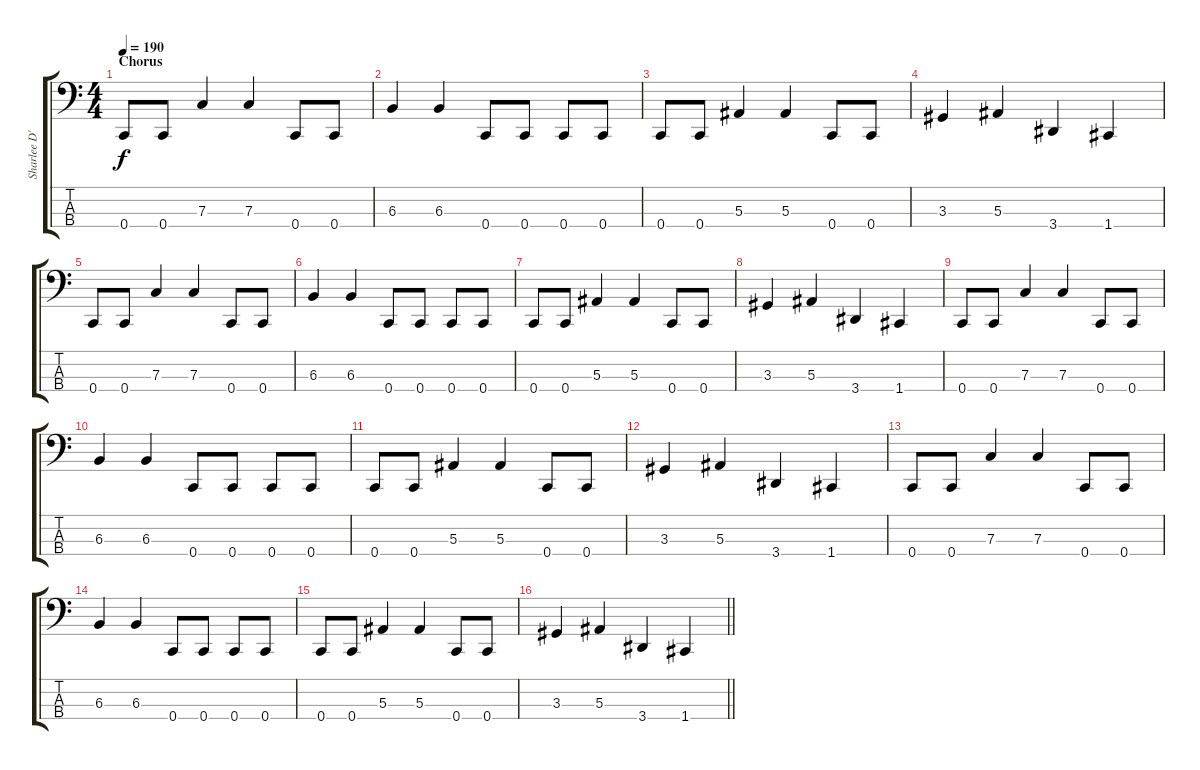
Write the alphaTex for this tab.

\track ("Sharlee D'Angelo" "Sharlee D'") {instrument electricbasspick}
\staff {score tabs}
\tuning (Eb2 Bb1 F1 C1) {hide}
\ts (4 4)
\section ("" "Chorus")
\tempo 190
\clef f4
\ks c
0.4.8{dy f} 0.4.8 7.3.4 7.3.4 0.4.8 0.4.8 |
6.3.4 6.3.4 0.4.8 0.4.8 0.4.8 0.4.8 |
0.4.8 0.4.8 5.3.4 5.3.4 0.4.8 0.4.8 |
3.3.4 5.3.4 3.4.4 1.4.4 |
0.4.8 0.4.8 7.3.4 7.3.4 0.4.8 0.4.8 |
6.3.4 6.3.4 0.4.8 0.4.8 0.4.8 0.4.8 |
0.4.8 0.4.8 5.3.4 5.3.4 0.4.8 0.4.8 |
3.3.4 5.3.4 3.4.4 1.4.4 |
0.4.8 0.4.8 7.3.4 7.3.4 0.4.8 0.4.8 |
6.3.4 6.3.4 0.4.8 0.4.8 0.4.8 0.4.8 |
0.4.8 0.4.8 5.3.4 5.3.4 0.4.8 0.4.8 |
3.3.4 5.3.4 3.4.4 1.4.4 |
0.4.8 0.4.8 7.3.4 7.3.4 0.4.8 0.4.8 |
6.3.4 6.3.4 0.4.8 0.4.8 0.4.8 0.4.8 |
0.4.8 0.4.8 5.3.4 5.3.4 0.4.8 0.4.8 |
\barLineRight lightlight
3.3.4 5.3.4 3.4.4 1.4.4
